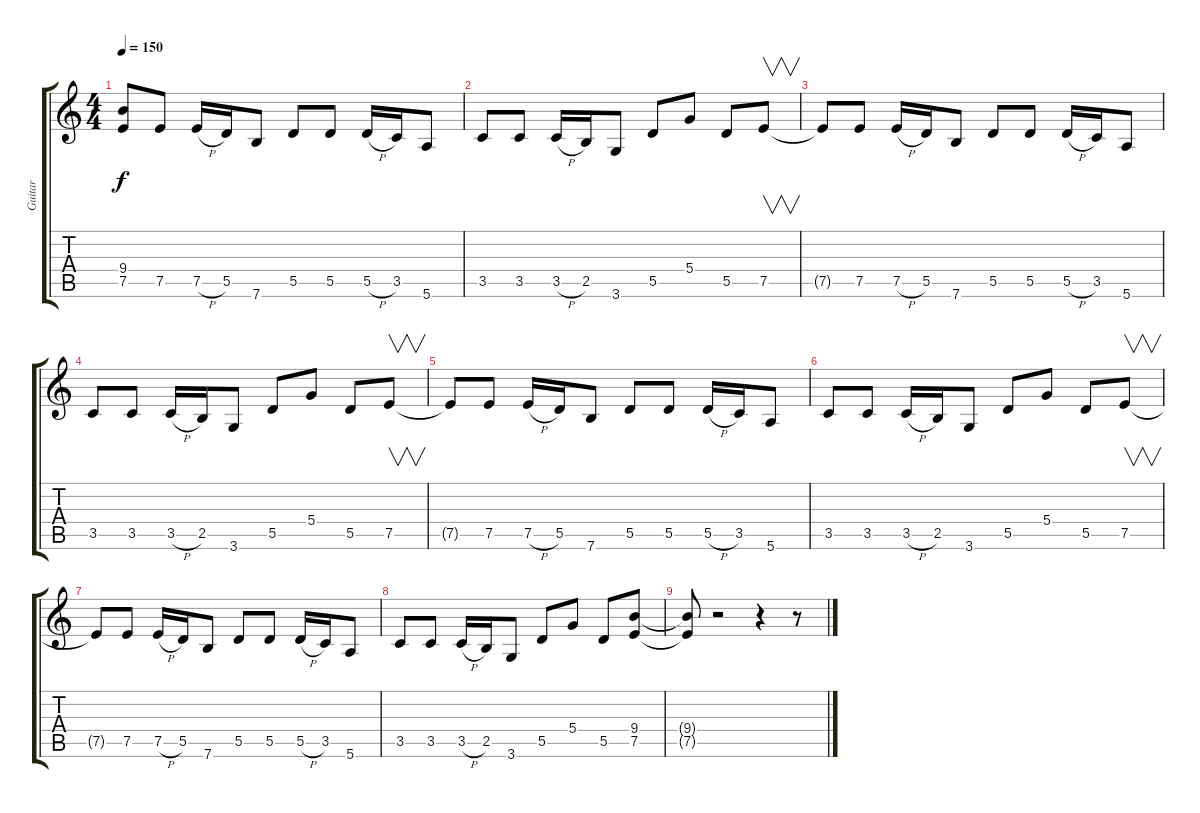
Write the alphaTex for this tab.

\track ("Guitar " "Guitar ") {instrument distortionguitar}
\staff {score tabs}
\tuning (E4 B3 G3 D3 A2 E2) {hide}
\ts (4 4)
\tempo 150
\clef g2
\ks c
(9.4{t} 7.5{t}).8{dy f} 7.5.8 7.5{h}.16 5.5.16 7.6.8 5.5.8 5.5.8 5.5{h}.16 3.5.16 5.6.8 |
3.5.8 3.5.8 3.5{h}.16 2.5.16 3.6.8 5.5.8 5.4.8 5.5.8 7.5.8{v} |
7.5{t}.8 7.5.8 7.5{h}.16 5.5.16 7.6.8 5.5.8 5.5.8 5.5{h}.16 3.5.16 5.6.8 |
3.5.8 3.5.8 3.5{h}.16 2.5.16 3.6.8 5.5.8 5.4.8 5.5.8 7.5.8{v} |
7.5{t}.8 7.5.8 7.5{h}.16 5.5.16 7.6.8 5.5.8 5.5.8 5.5{h}.16 3.5.16 5.6.8 |
3.5.8 3.5.8 3.5{h}.16 2.5.16 3.6.8 5.5.8 5.4.8 5.5.8 7.5.8{v} |
7.5{t}.8 7.5.8 7.5{h}.16 5.5.16 7.6.8 5.5.8 5.5.8 5.5{h}.16 3.5.16 5.6.8 |
3.5.8 3.5.8 3.5{h}.16 2.5.16 3.6.8 5.5.8 5.4.8 5.5.8 (9.4 7.5).8 |
(9.4{t} 7.5{t}).8 r.2 r.4 r.8
